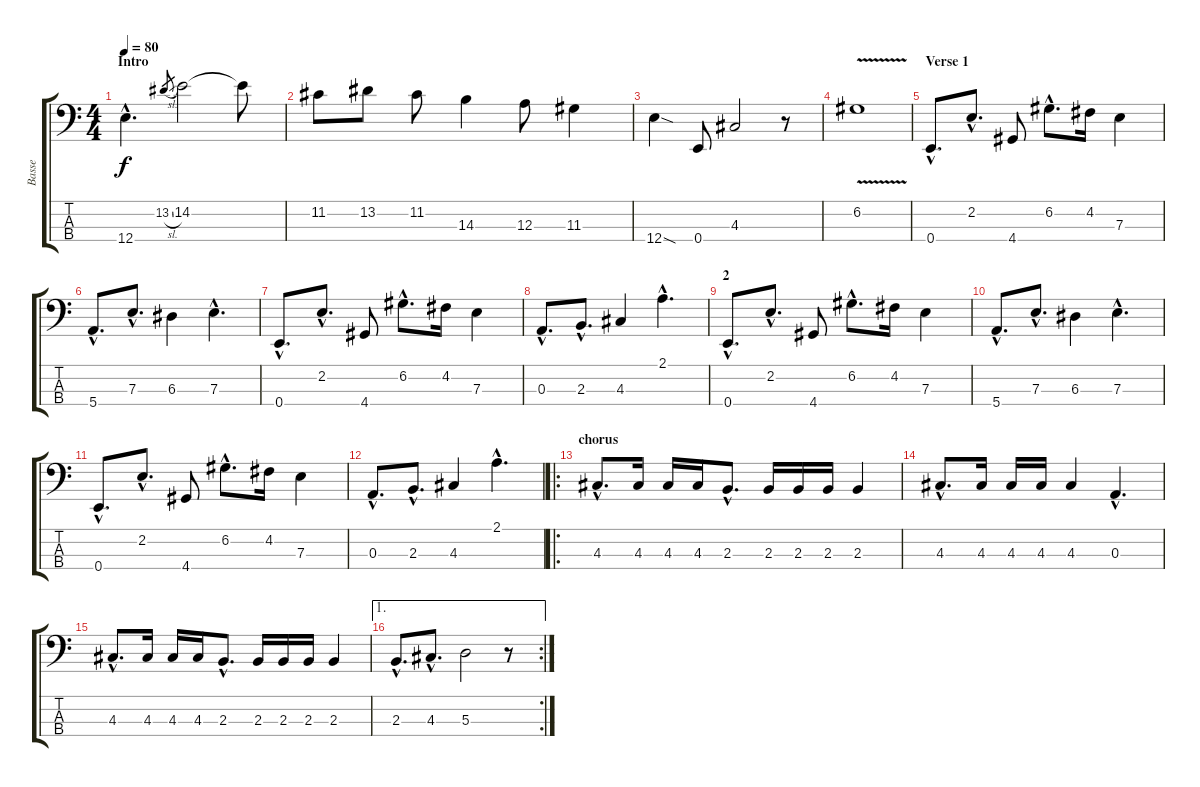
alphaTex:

\track ("Basse" "Basse") {instrument electricbassfinger}
\staff {score tabs}
\tuning (G2 D2 A1 E1) {hide}
\ts (4 4)
\section ("" "Intro")
\tempo 80
\clef f4
\ks c
12.4{hac}.4{d dy f instrument electricbassfinger} 13.2{sl}.8{gr} 14.2.2 14.2{t}.8 |
11.2.8 13.2.8 11.2.8 14.3.4 12.3.8 11.3.4 |
12.4{sod}.4 0.4.8 4.3.2 r.8 |
6.2{v}.1 |
\section ("" "Verse 1")
0.4{hac}.8{d volume 14} 2.2{hac}.8{d} 4.4.8 6.2{hac}.8{d} 4.2.16 7.3.4 |
5.4{hac}.8{d} 7.3{hac}.8{d} 6.3.4 7.3{hac}.4{d} |
0.4{hac}.8{d} 2.2{hac}.8{d} 4.4.8 6.2{hac}.8{d} 4.2.16 7.3.4 |
0.3{hac}.8{d} 2.3{hac}.8{d} 4.3.4 2.1{hac}.4{d} |
\section ("" "2")
0.4{hac}.8{d volume 14} 2.2{hac}.8{d} 4.4.8 6.2{hac}.8{d} 4.2.16 7.3.4 |
5.4{hac}.8{d} 7.3{hac}.8{d} 6.3.4 7.3{hac}.4{d} |
0.4{hac}.8{d} 2.2{hac}.8{d} 4.4.8 6.2{hac}.8{d} 4.2.16 7.3.4 |
0.3{hac}.8{d} 2.3{hac}.8{d} 4.3.4 2.1{hac}.4{d} |
\ro
\section ("" "chorus")
4.3{hac}.8{d} 4.3.16 4.3.16 4.3.16 2.3{hac}.8{d} 2.3.16 2.3.16 2.3.16 2.3.4 |
4.3{hac}.8{d} 4.3.16 4.3.16 4.3.16 4.3.4 0.3{hac}.4{d} |
4.3{hac}.8{d} 4.3.16 4.3.16 4.3.16 2.3{hac}.8{d} 2.3.16 2.3.16 2.3.16 2.3.4 |
\ae 1
\rc 2
2.3{hac}.8{d} 4.3{hac}.8{d} 5.3.2 r.8
